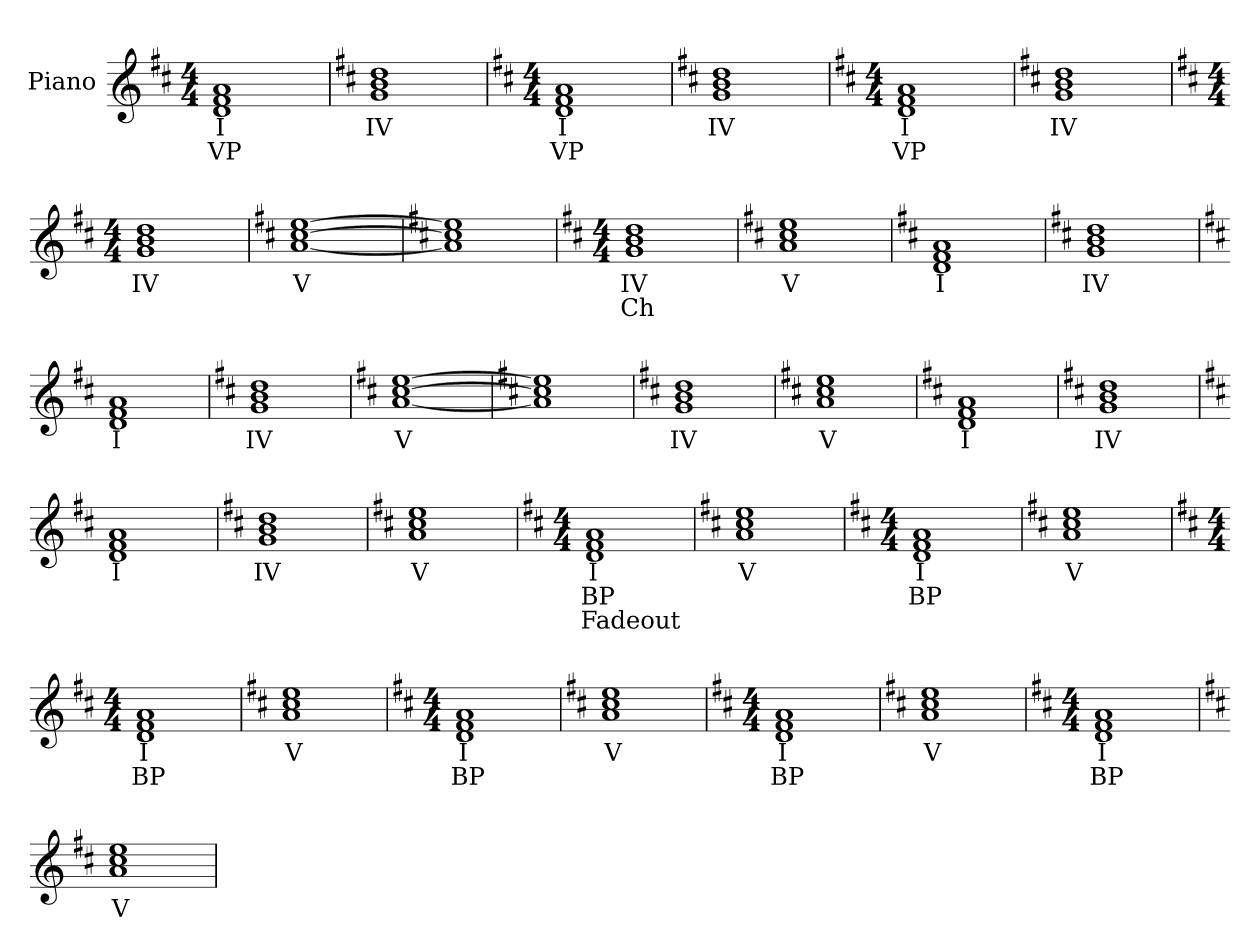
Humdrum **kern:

**kern	**text	**text	**text
*part1	*part1	*part1	*part1
*staff1	*staff1	*staff1	*staff1
*I"Piano	*	*	*
*I'Pno	*	*	*
*k[f#c#]	*	*	*
*D:	*	*	*
*M4/4	*	*	*
=	=	=	=
1d 1f# 1a	I	VP	.
=	=	=	=
*k[f#c#]	*	*	*
*D:	*	*	*
1g 1b 1dd	IV	.	.
=	=	=	=
*k[f#c#]	*	*	*
*D:	*	*	*
*M4/4	*	*	*
1d 1f# 1a	I	VP	.
=	=	=	=
*k[f#c#]	*	*	*
*D:	*	*	*
1g 1b 1dd	IV	.	.
=	=	=	=
*k[f#c#]	*	*	*
*D:	*	*	*
*M4/4	*	*	*
1d 1f# 1a	I	VP	.
=	=	=	=
*k[f#c#]	*	*	*
*D:	*	*	*
1g 1b 1dd	IV	.	.
=	=	=	=
*k[f#c#]	*	*	*
*D:	*	*	*
*M4/4	*	*	*
1g 1b 1dd	IV	.	.
=	=	=	=
*k[f#c#]	*	*	*
*D:	*	*	*
[1a [1cc# [1ee	V	.	.
=	=	=	=
*k[f#c#]	*	*	*
*D:	*	*	*
1a] 1cc#] 1ee]	.	.	.
=	=	=	=
*k[f#c#]	*	*	*
*D:	*	*	*
*M4/4	*	*	*
1g 1b 1dd	IV	Ch	.
=	=	=	=
*k[f#c#]	*	*	*
*D:	*	*	*
1a 1cc# 1ee	V	.	.
=	=	=	=
*k[f#c#]	*	*	*
*D:	*	*	*
1d 1f# 1a	I	.	.
=	=	=	=
*k[f#c#]	*	*	*
*D:	*	*	*
1g 1b 1dd	IV	.	.
=	=	=	=
*k[f#c#]	*	*	*
*D:	*	*	*
1d 1f# 1a	I	.	.
=	=	=	=
*k[f#c#]	*	*	*
*D:	*	*	*
1g 1b 1dd	IV	.	.
=	=	=	=
*k[f#c#]	*	*	*
*D:	*	*	*
[1a [1cc# [1ee	V	.	.
=	=	=	=
*k[f#c#]	*	*	*
*D:	*	*	*
1a] 1cc#] 1ee]	.	.	.
=	=	=	=
*k[f#c#]	*	*	*
*D:	*	*	*
1g 1b 1dd	IV	.	.
=	=	=	=
*k[f#c#]	*	*	*
*D:	*	*	*
1a 1cc# 1ee	V	.	.
=	=	=	=
*k[f#c#]	*	*	*
*D:	*	*	*
1d 1f# 1a	I	.	.
=	=	=	=
*k[f#c#]	*	*	*
*D:	*	*	*
1g 1b 1dd	IV	.	.
=	=	=	=
*k[f#c#]	*	*	*
*D:	*	*	*
1d 1f# 1a	I	.	.
=	=	=	=
*k[f#c#]	*	*	*
*D:	*	*	*
1g 1b 1dd	IV	.	.
=	=	=	=
*k[f#c#]	*	*	*
*D:	*	*	*
1a 1cc# 1ee	V	.	.
=	=	=	=
*k[f#c#]	*	*	*
*D:	*	*	*
*M4/4	*	*	*
1d 1f# 1a	I	BP	Fadeout
=	=	=	=
*k[f#c#]	*	*	*
*D:	*	*	*
1a 1cc# 1ee	V	.	.
=	=	=	=
*k[f#c#]	*	*	*
*D:	*	*	*
*M4/4	*	*	*
1d 1f# 1a	I	BP	.
=	=	=	=
*k[f#c#]	*	*	*
*D:	*	*	*
1a 1cc# 1ee	V	.	.
=	=	=	=
*k[f#c#]	*	*	*
*D:	*	*	*
*M4/4	*	*	*
1d 1f# 1a	I	BP	.
=	=	=	=
*k[f#c#]	*	*	*
*D:	*	*	*
1a 1cc# 1ee	V	.	.
=	=	=	=
*k[f#c#]	*	*	*
*D:	*	*	*
*M4/4	*	*	*
1d 1f# 1a	I	BP	.
=	=	=	=
*k[f#c#]	*	*	*
*D:	*	*	*
1a 1cc# 1ee	V	.	.
=	=	=	=
*k[f#c#]	*	*	*
*D:	*	*	*
*M4/4	*	*	*
1d 1f# 1a	I	BP	.
=	=	=	=
*k[f#c#]	*	*	*
*D:	*	*	*
1a 1cc# 1ee	V	.	.
=	=	=	=
*k[f#c#]	*	*	*
*D:	*	*	*
*M4/4	*	*	*
1d 1f# 1a	I	BP	.
=	=	=	=
*k[f#c#]	*	*	*
*D:	*	*	*
1a 1cc# 1ee	V	.	.
=	=	=	=
*-	*-	*-	*-
